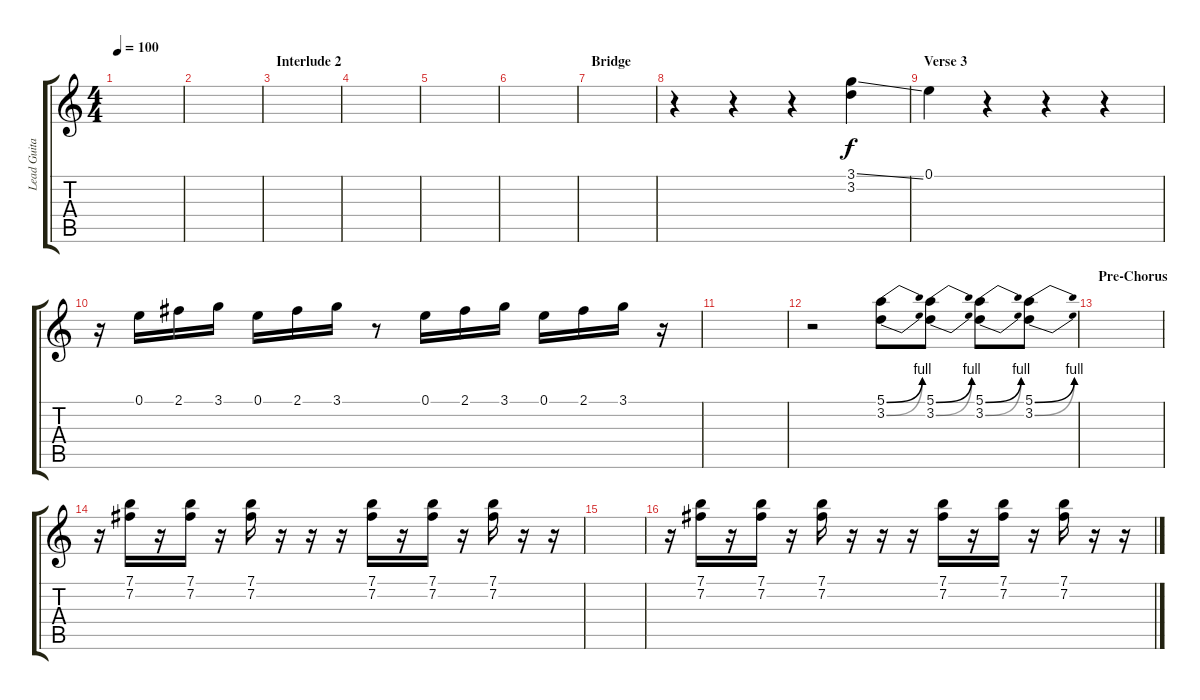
\track ("Lead Guitar (feedback)" "Lead Guita") {instrument distortionguitar}
\staff {score tabs}
\tuning (E4 B3 G3 D3 A2 E2) {hide}
\ts (4 4)
\tempo 100
\clef g2
\ks c
|
|
\section ("" "Interlude 2")
|
|
|
|
\section ("" "Bridge")
|
r.4 r.4 r.4 (3.1{ss} 3.2).4 |
\section ("" "Verse 3")
0.1.4 r.4 r.4 r.4 |
r.16 0.1.16 2.1.16 3.1.16 0.1.16 2.1.16 3.1.16 r.8 0.1.16 2.1.16 3.1.16 0.1.16 2.1.16 3.1.16 r.16 |
|
r.2 (5.1{be (bend 0 0 60 4)} 3.2{be (bend 0 0 60 4)}).8 (5.1{be (bend 0 0 60 4)} 3.2{be (bend 0 0 60 4)}).8 (5.1{be (bend 0 0 60 4)} 3.2{be (bend 0 0 60 4)}).8 (5.1{be (bend 0 0 60 4)} 3.2{be (bend 0 0 60 4)}).8 |
\section ("" "Pre-Chorus")
|
r.16 (7.1 7.2).16 r.16 (7.1 7.2).16 r.16 (7.1 7.2).16 r.16 r.16 r.16 (7.1 7.2).16 r.16 (7.1 7.2).16 r.16 (7.1 7.2).16 r.16 r.16 |
|
r.16 (7.1 7.2).16 r.16 (7.1 7.2).16 r.16 (7.1 7.2).16 r.16 r.16 r.16 (7.1 7.2).16 r.16 (7.1 7.2).16 r.16 (7.1 7.2).16 r.16 r.16
